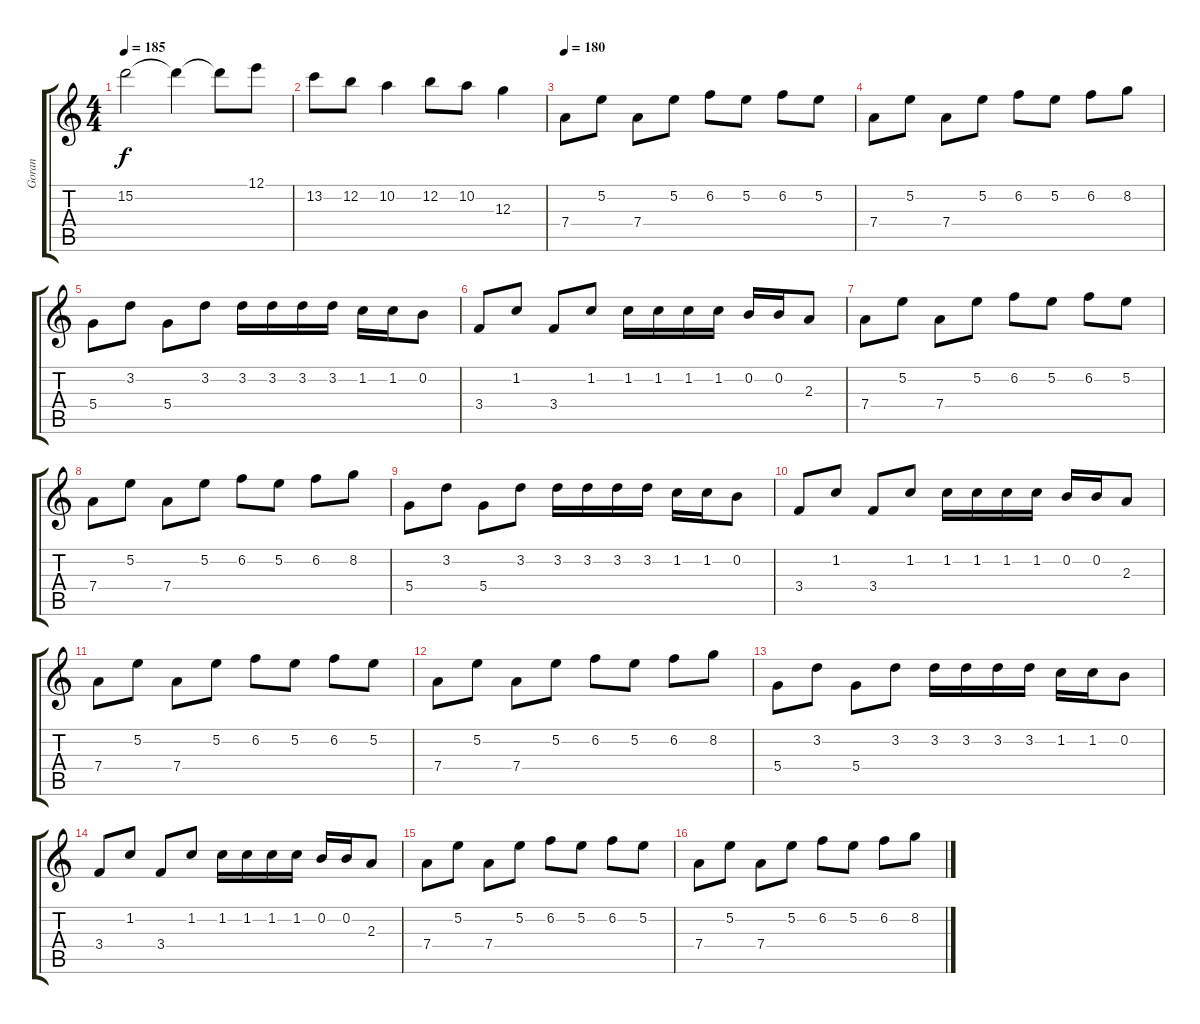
\track ("Goran" "Goran") {instrument distortionguitar}
\staff {score tabs}
\tuning (E4 B3 G3 D3 A2 E2) {hide}
\ts (4 4)
\tempo 185
\clef g2
\ks c
15.2.2{dy f} 15.2{t}.4 15.2{t}.8 12.1.8 |
13.2.8 12.2.8 10.2.4 12.2.8 10.2.8 12.3.4 |
\tempo 180
7.4.8 5.2.8 7.4.8 5.2.8 6.2.8 5.2.8 6.2.8 5.2.8 |
7.4.8 5.2.8 7.4.8 5.2.8 6.2.8 5.2.8 6.2.8 8.2.8 |
5.4.8 3.2.8 5.4.8 3.2.8 3.2.16 3.2.16 3.2.16 3.2.16 1.2.16 1.2.16 0.2.8 |
3.4.8 1.2.8 3.4.8 1.2.8 1.2.16 1.2.16 1.2.16 1.2.16 0.2.16 0.2.16 2.3.8 |
7.4.8 5.2.8 7.4.8 5.2.8 6.2.8 5.2.8 6.2.8 5.2.8 |
7.4.8 5.2.8 7.4.8 5.2.8 6.2.8 5.2.8 6.2.8 8.2.8 |
5.4.8 3.2.8 5.4.8 3.2.8 3.2.16 3.2.16 3.2.16 3.2.16 1.2.16 1.2.16 0.2.8 |
3.4.8 1.2.8 3.4.8 1.2.8 1.2.16 1.2.16 1.2.16 1.2.16 0.2.16 0.2.16 2.3.8 |
7.4.8 5.2.8 7.4.8 5.2.8 6.2.8 5.2.8 6.2.8 5.2.8 |
7.4.8 5.2.8 7.4.8 5.2.8 6.2.8 5.2.8 6.2.8 8.2.8 |
5.4.8 3.2.8 5.4.8 3.2.8 3.2.16 3.2.16 3.2.16 3.2.16 1.2.16 1.2.16 0.2.8 |
3.4.8 1.2.8 3.4.8 1.2.8 1.2.16 1.2.16 1.2.16 1.2.16 0.2.16 0.2.16 2.3.8 |
7.4.8 5.2.8 7.4.8 5.2.8 6.2.8 5.2.8 6.2.8 5.2.8 |
7.4.8 5.2.8 7.4.8 5.2.8 6.2.8 5.2.8 6.2.8 8.2.8
